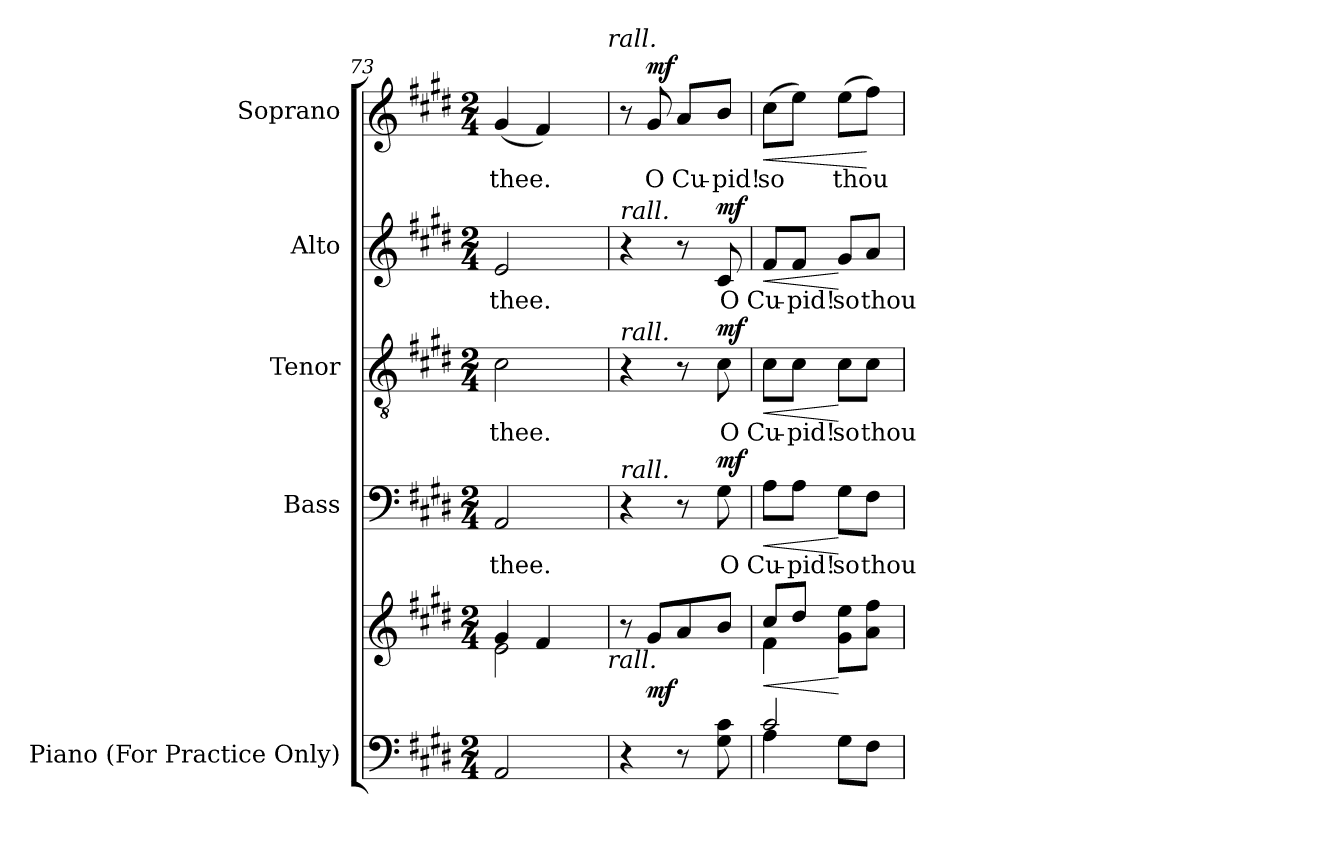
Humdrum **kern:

**kern	**kern	**dynam	**kern	**text	**dynam	**kern	**text	**dynam	**kern	**text	**dynam	**kern	**text	**dynam
*part5	*part5	*part5	*part4	*part4	*part4	*part3	*part3	*part3	*part2	*part2	*part2	*part1	*part1	*part1
*staff6	*staff5	*staff5/6	*staff4	*staff4	*staff4	*staff3	*staff3	*staff3	*staff2	*staff2	*staff2	*staff1	*staff1	*staff1
*I"Piano (For Practice Only)	*	*	*I"Bass	*	*	*I"Tenor	*	*	*I"Alto	*	*	*I"Soprano	*	*
*I'Pno.	*	*	*I'B.	*	*	*I'T.	*	*	*I'A.	*	*	*I'S.	*	*
*clefF4	*clefG2	*	*clefF4	*	*	*clefGv2	*	*	*clefG2	*	*	*clefG2	*	*
*	*	*	*	*	*	*ITrd7c12	*	*	*	*	*	*	*	*
*k[f#c#g#d#]	*k[f#c#g#d#]	*	*k[f#c#g#d#]	*	*	*k[f#c#g#d#]	*	*	*k[f#c#g#d#]	*	*	*k[f#c#g#d#]	*	*
*E:	*E:	*	*E:	*	*	*E:	*	*	*E:	*	*	*E:	*	*
*M2/4	*M2/4	*	*M2/4	*	*	*M2/4	*	*	*M2/4	*	*	*M2/4	*	*
=73	=73	=73	=73	=73	=73	=73	=73	=73	=73	=73	=73	=73	=73	=73
*	*^	*	*	*	*	*	*	*	*	*	*	*	*	*
!	!	!	!	!	!LO:LY:b:color=#000000	!	!	!	!	!	!	!	!	!	!
!	!	!	!	!	!	!	!	!LO:LY:b:color=#000000	!	!	!	!	!	!	!
!	!	!	!	!	!	!	!	!	!	!	!LO:LY:b:color=#000000	!	!	!	!
!	!	!	!	!	!	!	!	!	!	!	!	!	!	!LO:LY:b:color=#000000	!
*	*	*^	*	*	*	*	*	*	*	*	*	*	*^	*	*
2AAi/	4g#i/	2ei\	4ryy	.	2AAi/	thee.	.	2C#i\	thee.	.	2ei/	thee.	.	(4g#i/	4ryy	thee.	.
.	4f#i/	.	8ryy	.	.	.	.	.	.	.	.	.	.	4f#i/)	8ryy	.	.
.	.	.	16ryy	.	.	.	.	.	.	.	.	.	.	.	16ryy	.	.
.	.	.	32ryy	.	.	.	.	.	.	.	.	.	.	.	32ryy	.	.
.	.	.	64ryy	.	.	.	.	.	.	.	.	.	.	.	64ryy	.	.
.	.	.	128...ryy	.	.	.	.	.	.	.	.	.	.	.	128...ryy	.	.
!	!	!	!	!	!	!	!	!	!	!	!	!	!	!	!LO:TX:a:i:t=rall.	!	!
!	!	!	!LO:TX:b:i:t=rall.	!	!	!	!	!	!	!	!	!	!	!	!	!	!
.	.	.	1024ryy	.	.	.	.	.	.	.	.	.	.	.	1024ryy	.	.
=74	=74	=74	=74	=74	=74	=74	=74	=74	=74	=74	=74	=74	=74	=74	=74	=74	=74
!	!	!	!	!	!	!	!	!	!	!	!LO:TX:a:i:t=rall.	!	!	!	!	!	!
!	!	!	!	!	!	!	!	!LO:TX:a:i:t=rall.	!	!	!	!	!	!	!	!	!
!	!	!	!	!	!LO:TX:a:i:t=rall.	!	!	!	!	!	!	!	!	!	!	!	!
*	*v	*v	*v	*	*	*	*	*	*	*	*	*	*	*v	*v	*	*
4r	8r	.	4r	.	.	4r	.	.	4r	.	.	8r	.	.
!	!	!	!	!	!	!	!	!	!	!	!	!	!LO:LY:b:color=#000000	!
.	8g#i/L	mf	.	.	.	.	.	.	.	.	.	8g#i/	O	mf
!	!	!	!	!	!	!	!	!	!	!	!	!	!LO:LY:b:color=#000000	!
8r	8ai/	.	8r	.	.	8r	.	.	8r	.	.	8ai/L	Cu-	.
!	!	!	!	!LO:LY:b:color=#000000	!	!	!	!	!	!	!	!	!	!
!	!	!	!	!	!	!	!LO:LY:b:color=#000000	!	!	!	!	!	!	!
!	!	!	!	!	!	!	!	!	!	!LO:LY:b:color=#000000	!	!	!	!
!	!	!	!	!	!	!	!	!	!	!	!	!	!LO:LY:b:color=#000000	!
8G#i\ 8c#i	8bi/J	.	8G#i\	O	mf	8C#i\	O	mf	8c#i/	O	mf	8bi/J	-pid!	.
=75	=75	=75	=75	=75	=75	=75	=75	=75	=75	=75	=75	=75	=75	=75
*^	*^	*	*	*	*	*	*	*	*	*	*	*	*	*
!	!	!	!	!LO:HP:b	!	!	!	!	!	!	!	!	!	!	!	!
!	!	!	!	!	!	!LO:LY:b:color=#000000	!LO:HP:b	!	!	!	!	!	!	!	!	!
!	!	!	!	!	!	!	!	!	!LO:LY:b:color=#000000	!LO:HP:b	!	!	!	!	!	!
!	!	!	!	!	!	!	!	!	!	!	!	!LO:LY:b:color=#000000	!LO:HP:b	!	!	!
!	!	!	!	!	!	!	!	!	!	!	!	!	!	!	!LO:LY:b:color=#000000	!LO:HP:b
2c#i/	4Ai\	8cc#i/L	4f#i\	<	8Ai\L	Cu-	<	8C#i\L	Cu-	<	8f#i/L	Cu-	<	(8cc#i\L	so	<
!	!	!	!	!	!	!LO:LY:b:color=#000000	!	!	!	!	!	!	!	!	!	!
!	!	!	!	!	!	!	!	!	!LO:LY:b:color=#000000	!	!	!	!	!	!	!
!	!	!	!	!	!	!	!	!	!	!	!	!LO:LY:b:color=#000000	!	!	!	!
.	.	8dd#i/J	.	.	8Ai\J	-pid!	.	8C#i\J	-pid!	.	8f#i/J	-pid!	.	8eei\J)	.	.
!	!	!	!	!	!	!LO:LY:b:color=#000000	!	!	!	!	!	!	!	!	!	!
!	!	!	!	!	!	!	!	!	!LO:LY:b:color=#000000	!	!	!	!	!	!	!
!	!	!	!	!	!	!	!	!	!	!	!	!LO:LY:b:color=#000000	!	!	!	!
!	!	!	!	!	!	!	!	!	!	!	!	!	!	!	!LO:LY:b:color=#000000	!
.	8G#i\L	4ryy	8g#i\ 8eeiL	[	8G#i\L	so	[	8C#i\L	so	[	8g#i/L	so	[	(8eei\L	thou	.
!	!	!	!	!	!	!LO:LY:b:color=#000000	!	!	!	!	!	!	!	!	!	!
!	!	!	!	!	!	!	!	!	!LO:LY:b:color=#000000	!	!	!	!	!	!	!
!	!	!	!	!	!	!	!	!	!	!	!	!LO:LY:b:color=#000000	!	!	!	!
.	8F#i\J	.	8ai\ 8ff#iJ	.	8F#i\J	thou	.	8C#i\J	thou	.	8ai/J	thou	.	8ff#i\J)	.	[
*v	*v	*	*	*	*	*	*	*	*	*	*	*	*	*	*	*
*	*v	*v	*	*	*	*	*	*	*	*	*	*	*	*	*
=	=	=	=	=	=	=	=	=	=	=	=	=	=	=
*-	*-	*-	*-	*-	*-	*-	*-	*-	*-	*-	*-	*-	*-	*-
